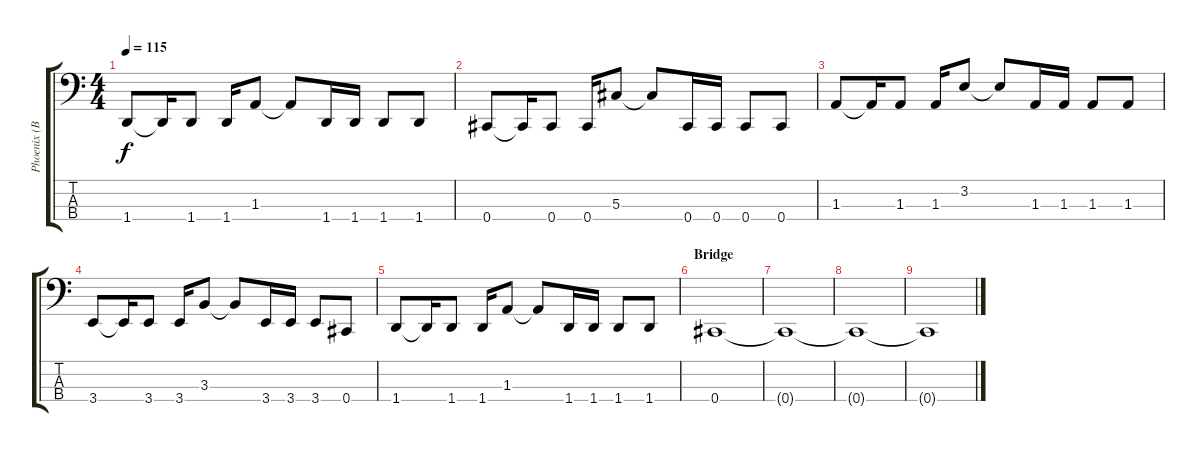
\track ("Phoenix (Bass)" "Phoenix (B") {instrument electricbassfinger}
\staff {score tabs}
\tuning (Gb2 Db2 Ab1 Db1) {hide}
\ts (4 4)
\tempo 115
\clef f4
\ks c
1.4.8{dy f} 1.4{t}.16 1.4.8 1.4.16 1.3.8 1.3{t}.8 1.4.16 1.4.16 1.4.8 1.4.8 |
0.4.8 0.4{t}.16 0.4.8 0.4.16 5.3.8 5.3{t}.8 0.4.16 0.4.16 0.4.8 0.4.8 |
1.3.8 1.3{t}.16 1.3.8 1.3.16 3.2.8 3.2{t}.8 1.3.16 1.3.16 1.3.8 1.3.8 |
3.4.8 3.4{t}.16 3.4.8 3.4.16 3.3.8 3.3{t}.8 3.4.16 3.4.16 3.4.8 0.4.8 |
1.4.8 1.4{t}.16 1.4.8 1.4.16 1.3.8 1.3{t}.8 1.4.16 1.4.16 1.4.8 1.4.8 |
\section ("" "Bridge")
0.4.1 |
0.4{t}.1{volume 0} |
0.4{t}.1 |
0.4{t}.1
